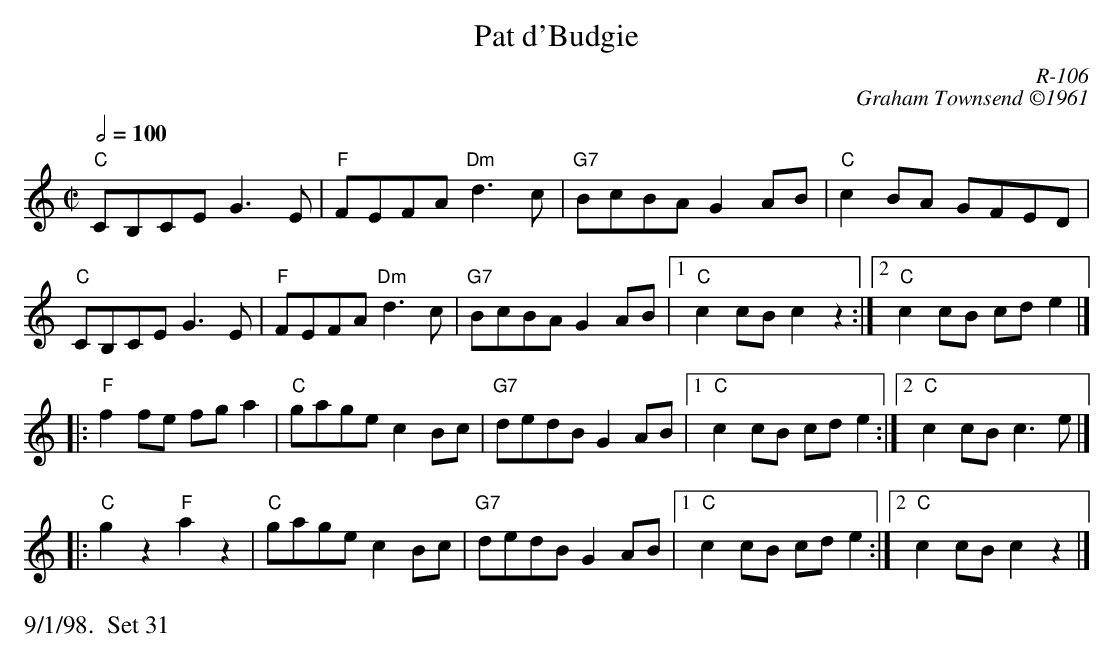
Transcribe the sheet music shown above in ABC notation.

X:1
T: Pat d'Budgie
C: R-106
C: Graham Townsend \2511961
M: C|
Q: 1/2=100
K: C
"C"CB,CE G3 E| "F"FEFA "Dm"d3 c| "G7"BcBA G2 AB| "C"c2 BA GFED|
"C"CB,CE G3 E| "F"FEFA "Dm"d3 c| "G7"BcBA G2 AB|1 "C"c2 cB c2 z2 :|2 "C"c2 cB cd e2 |]
|:\
"F"f2 fe fg a2| "C"gage c2 Bc| "G7"dedB G2 AB|1 "C"c2 cB cd e2 :|2 "C"c2 cB c3 e|]
|:\
"C"g2 z2 "F"a2 z2| "C"gage c2 Bc| "G7"dedB G2 AB|1 "C"c2 cB cd e2 :|2 "C"c2 cB c2 z2|]
